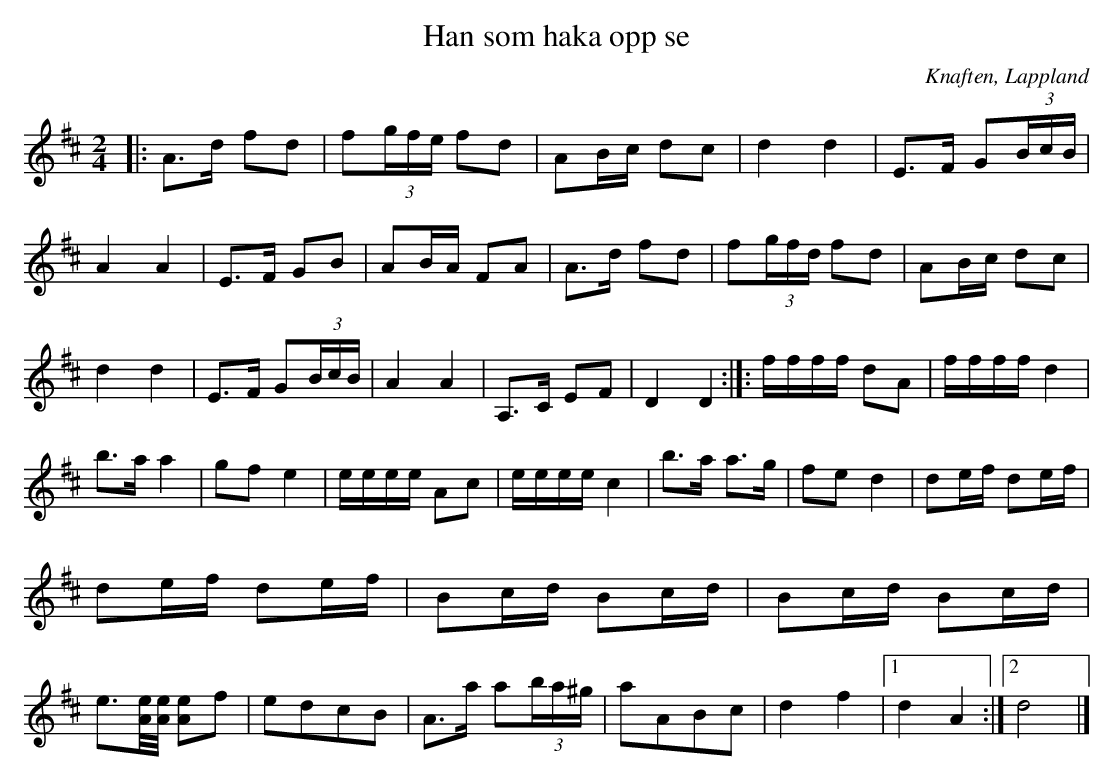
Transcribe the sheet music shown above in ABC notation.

X:1
T:Han som haka opp se
O:Knaften, Lappland
och vandrat vidare till Burtr sk och Ljusvattnet d r den kanske fick sitt namn.
M:2/4
L:1/16
K:D
|: A3d f2d2 | f2(3gfe f2d2 | A2Bc d2c2 | d4 d4 | E3F G2(3BcB | A4 A4 | E3F G2B2 | A2BA F2A2 | A3d f2d2 | f2(3gfd f2d2 | A2Bc d2c2 | d4 d4 | E3F G2(3BcB | A4 A4 | A,3C E2F2 | D4 D4:|]: ffff d2A2 | ffff d4 | b3a a4 | g2f2 e4 | eeee A2c2 | eeee c4 | b3a a3g | f2e2 d4 | d2ef d2ef | d2ef d2ef | B2cd B2cd | B2cd B2cd | e3[eA]/2[eA]/2 [eA]2f2 | e2d2c2B2 | A3a a2(3ba^g | a2A2B2c2 | d4 f4 |1 d4 A4 :|]2 d8|]
